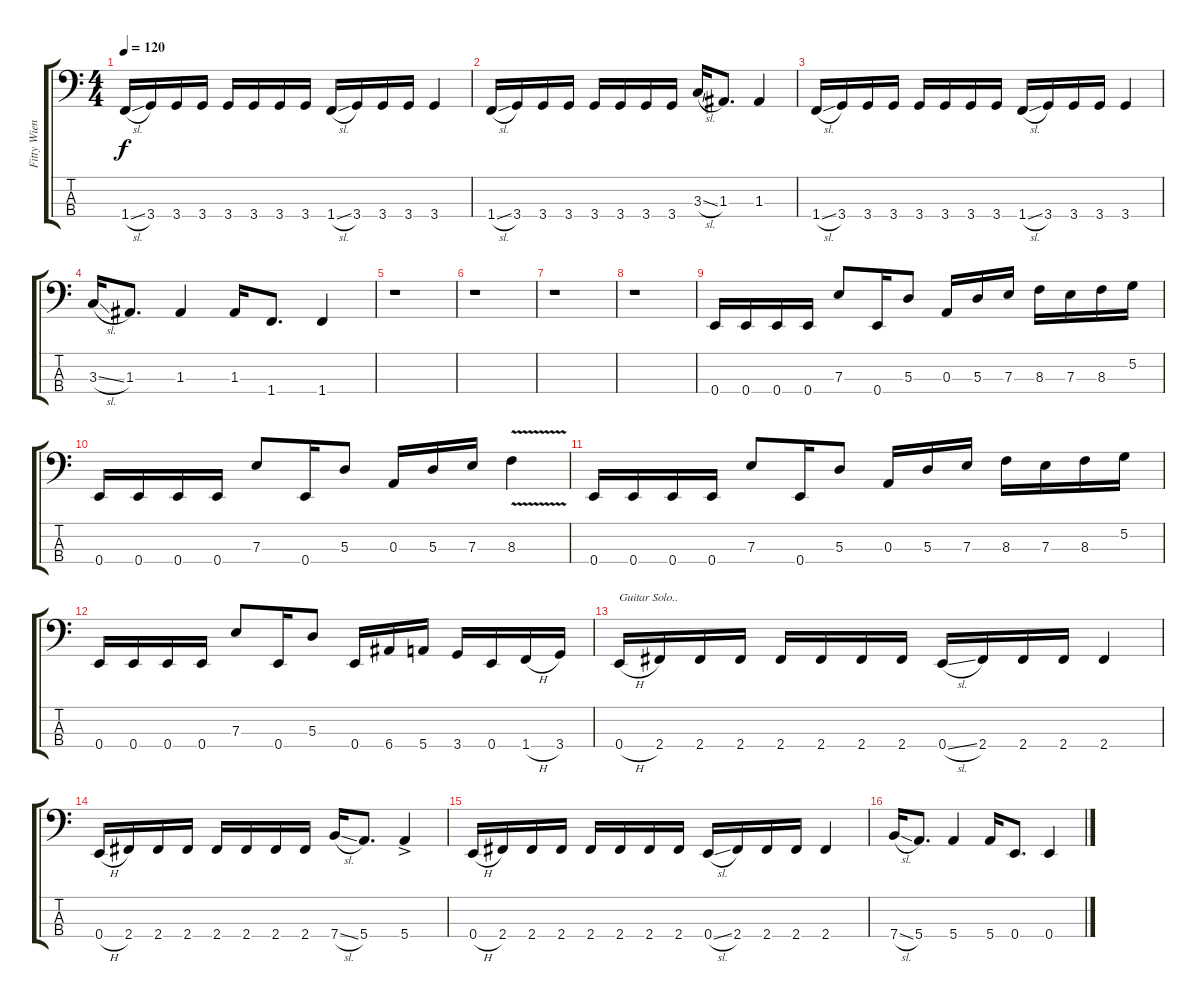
\track ("Fitty Wienhold" "Fitty Wien") {instrument electricbassfinger}
\staff {score tabs}
\tuning (G2 D2 A1 E1) {hide}
\ts (4 4)
\tempo 120
\clef f4
\ks c
1.4{sl}.16{dy f} 3.4.16 3.4.16 3.4.16 3.4.16 3.4.16 3.4.16 3.4.16 1.4{sl}.16 3.4.16 3.4.16 3.4.16 3.4.4 |
1.4{sl}.16 3.4.16 3.4.16 3.4.16 3.4.16 3.4.16 3.4.16 3.4.16 3.3{sl}.16 1.3.8{d} 1.3.4 |
1.4{sl}.16 3.4.16 3.4.16 3.4.16 3.4.16 3.4.16 3.4.16 3.4.16 1.4{sl}.16 3.4.16 3.4.16 3.4.16 3.4.4 |
3.3{sl}.16 1.3.8{d} 1.3.4 1.3.16 1.4.8{d} 1.4.4 |
r.1 |
r.1 |
r.1 |
r.1 |
0.4.16 0.4.16 0.4.16 0.4.16 7.3.8 0.4.16 5.3.8 0.3.16 5.3.16 7.3.16 8.3.16 7.3.16 8.3.16 5.2.16 |
0.4.16 0.4.16 0.4.16 0.4.16 7.3.8 0.4.16 5.3.8 0.3.16 5.3.16 7.3.16 8.3{v}.4 |
0.4.16 0.4.16 0.4.16 0.4.16 7.3.8 0.4.16 5.3.8 0.3.16 5.3.16 7.3.16 8.3.16 7.3.16 8.3.16 5.2.16 |
0.4.16 0.4.16 0.4.16 0.4.16 7.3.8 0.4.16 5.3.8 0.4.16 6.4.16 5.4.16 3.4.16 0.4.16 1.4{h}.16 3.4.16 |
0.4{h}.16{txt "Guitar Solo.."} 2.4.16 2.4.16 2.4.16 2.4.16 2.4.16 2.4.16 2.4.16 0.4{sl}.16 2.4.16 2.4.16 2.4.16 2.4.4 |
0.4{h}.16 2.4.16 2.4.16 2.4.16 2.4.16 2.4.16 2.4.16 2.4.16 7.4{sl}.16 5.4.8{d} 5.4{ac}.4 |
0.4{h}.16 2.4.16 2.4.16 2.4.16 2.4.16 2.4.16 2.4.16 2.4.16 0.4{sl}.16 2.4.16 2.4.16 2.4.16 2.4.4 |
7.4{sl}.16 5.4.8{d} 5.4.4 5.4.16 0.4.8{d} 0.4.4
